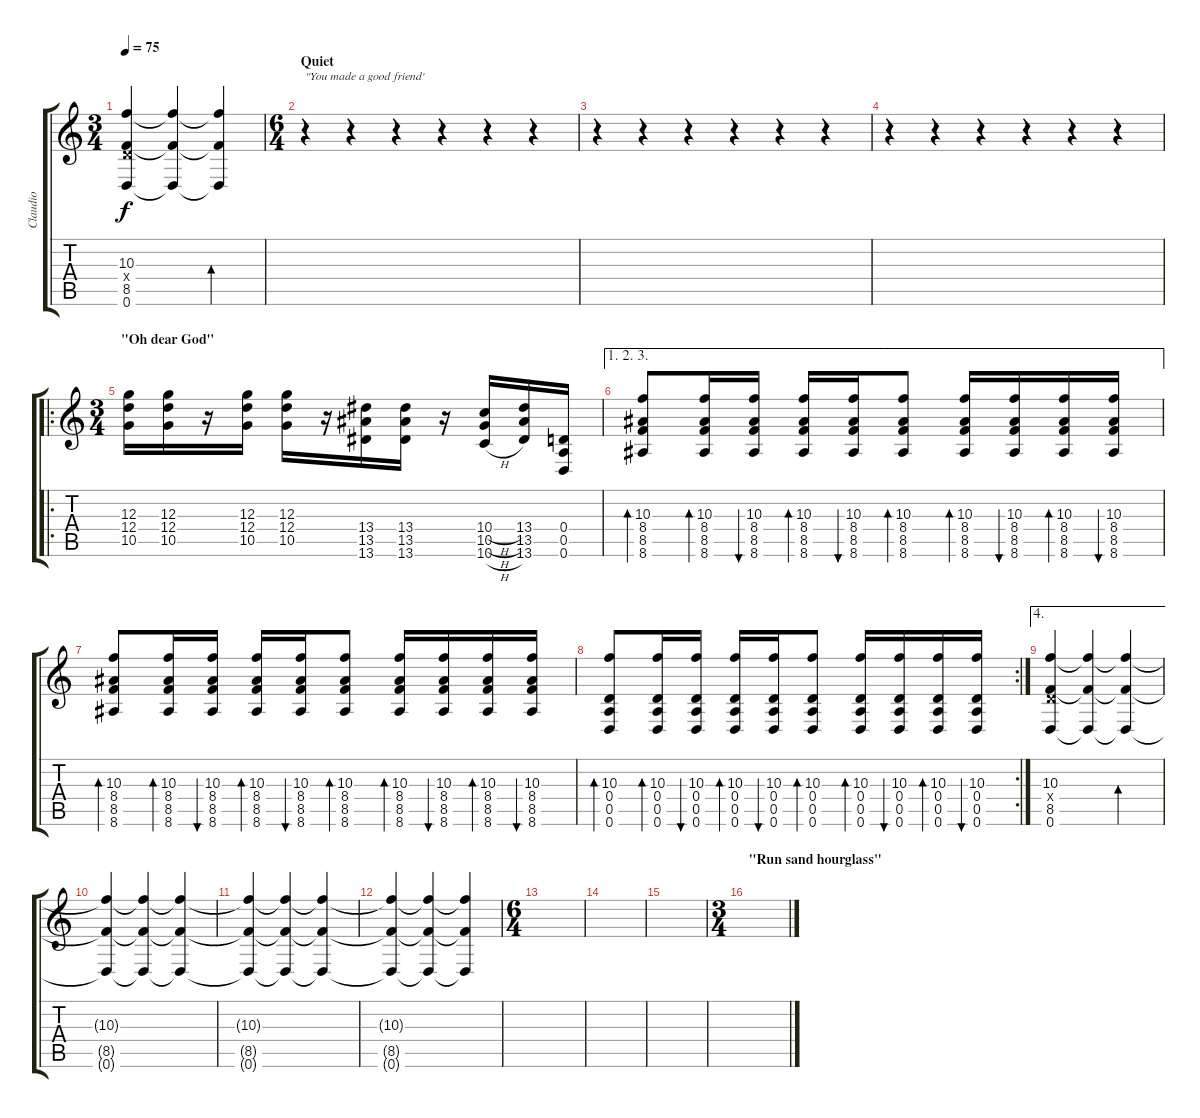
\track ("Claudio" "Claudio") {instrument distortionguitar}
\staff {score tabs}
\tuning (E4 B3 G3 D3 A2 D2) {hide}
\ts (3 4)
\tempo 75
\clef g2
\ks c
(10.3 0.4{x} 8.5 0.6).4{dy f} (10.3{t} 8.5{t} 0.6{t}).4 (10.3{t} 8.5{t} 0.6{t}).4{bd 30} |
\ts (6 4)
\section ("" "Quiet")
r.4{txt "\"You made a good friend'"} r.4 r.4 r.4 r.4 r.4 |
r.4 r.4 r.4 r.4 r.4 r.4 |
r.4 r.4 r.4 r.4 r.4 r.4 |
\ro
\ts (3 4)
\section ("" "\"Oh dear God\"")
(12.3 12.4 10.5).16{volume 13 instrument distortionguitar} (12.3 12.4 10.5).16 r.16 (12.3 12.4 10.5).16 (12.3 12.4 10.5).16 r.16 (13.4 13.5 13.6).16 (13.4 13.5 13.6).16 r.16 (10.4{h} 10.5{h} 10.6{h}).16 (13.4 13.5 13.6).16 (0.4 0.5 0.6).16 |
\ae (1 2 3)
(10.3 8.4 8.5 8.6).8{bd 30} (10.3 8.4 8.5 8.6).16{bd 30} (10.3 8.4 8.5 8.6).16{bu 30} (10.3 8.4 8.5 8.6).16{bd 30} (10.3 8.4 8.5 8.6).16{bu 30} (10.3 8.4 8.5 8.6).8{bd 30} (10.3 8.4 8.5 8.6).16{bd 30} (10.3 8.4 8.5 8.6).16{bu 30} (10.3 8.4 8.5 8.6).16{bd 30} (10.3 8.4 8.5 8.6).16{bu 30} |
(10.3 8.4 8.5 8.6).8{bd 30} (10.3 8.4 8.5 8.6).16{bd 30} (10.3 8.4 8.5 8.6).16{bu 30} (10.3 8.4 8.5 8.6).16{bd 30} (10.3 8.4 8.5 8.6).16{bu 30} (10.3 8.4 8.5 8.6).8{bd 30} (10.3 8.4 8.5 8.6).16{bd 30} (10.3 8.4 8.5 8.6).16{bu 30} (10.3 8.4 8.5 8.6).16{bd 30} (10.3 8.4 8.5 8.6).16{bu 30} |
\rc 2
(10.3 0.4 0.5 0.6).8{bd 30} (10.3 0.4 0.5 0.6).16{bd 30} (10.3 0.4 0.5 0.6).16{bu 30} (10.3 0.4 0.5 0.6).16{bd 30} (10.3 0.4 0.5 0.6).16{bu 30} (10.3 0.4 0.5 0.6).8{bd 30} (10.3 0.4 0.5 0.6).16{bd 30} (10.3 0.4 0.5 0.6).16{bu 30} (10.3 0.4 0.5 0.6).16{bd 30} (10.3 0.4 0.5 0.6).16{bu 30} |
\ae 4
(10.3 0.4{x} 8.5 0.6).4 (10.3{t} 8.5{t} 0.6{t}).4 (10.3{t} 8.5{t} 0.6{t}).4{bd 30} |
(10.3{t} 8.5{t} 0.6{t}).4 (10.3{t} 8.5{t} 0.6{t}).4 (10.3{t} 8.5{t} 0.6{t}).4 |
(10.3{t} 8.5{t} 0.6{t}).4 (10.3{t} 8.5{t} 0.6{t}).4 (10.3{t} 8.5{t} 0.6{t}).4 |
(10.3{t} 8.5{t} 0.6{t}).4 (10.3{t} 8.5{t} 0.6{t}).4 (10.3{t} 8.5{t} 0.6{t}).4 |
\ts (6 4)
|
|
|
\ts (3 4)
\section ("" "\"Run sand hourglass\"")
